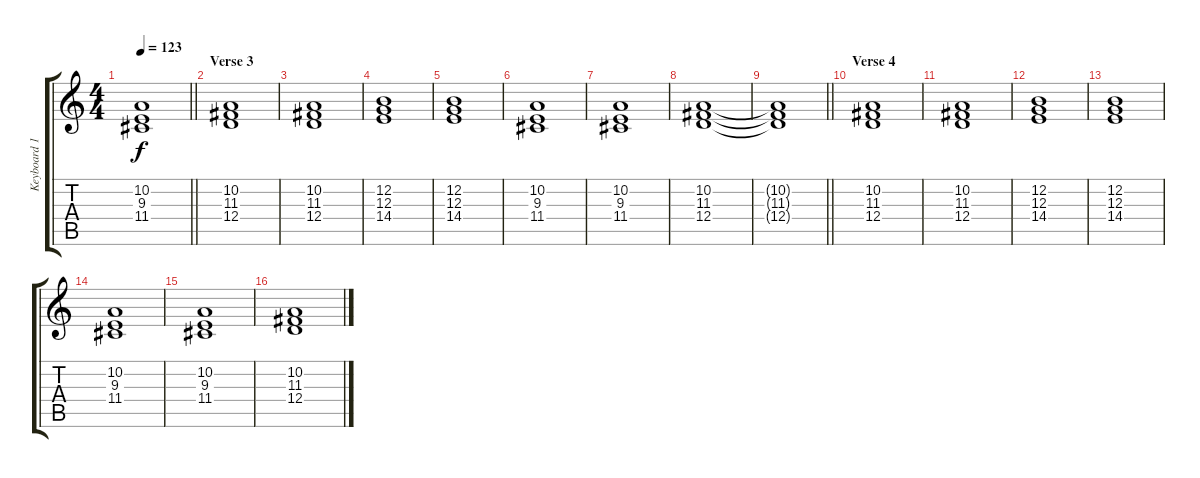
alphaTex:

\track ("Keyboard 1" "Keyboard 1") {instrument stringensemble1}
\staff {score tabs}
\tuning (E4 B3 G3 D3 A2 E2) {hide}
\ts (4 4)
\tempo 123
\clef g2
\barLineRight lightlight
\ks c
(10.2 9.3 11.4).1{dy f} |
\section ("" "Verse 3")
(10.2 11.3 12.4).1 |
(10.2 11.3 12.4).1 |
(12.2 12.3 14.4).1 |
(12.2 12.3 14.4).1 |
(10.2 9.3 11.4).1 |
(10.2 9.3 11.4).1 |
(10.2 11.3 12.4).1 |
\barLineRight lightlight
(10.2{t} 11.3{t} 12.4{t}).1 |
\section ("" "Verse 4")
(10.2 11.3 12.4).1 |
(10.2 11.3 12.4).1 |
(12.2 12.3 14.4).1 |
(12.2 12.3 14.4).1 |
(10.2 9.3 11.4).1 |
(10.2 9.3 11.4).1 |
(10.2 11.3 12.4).1
